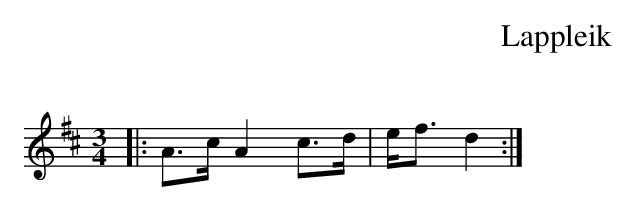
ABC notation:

X:1
T:Lappleik
O:
M:3/4
L:1/8
K:D
|: A3/2c/2A2c3/2d/2| e/2f3/2d2:|
